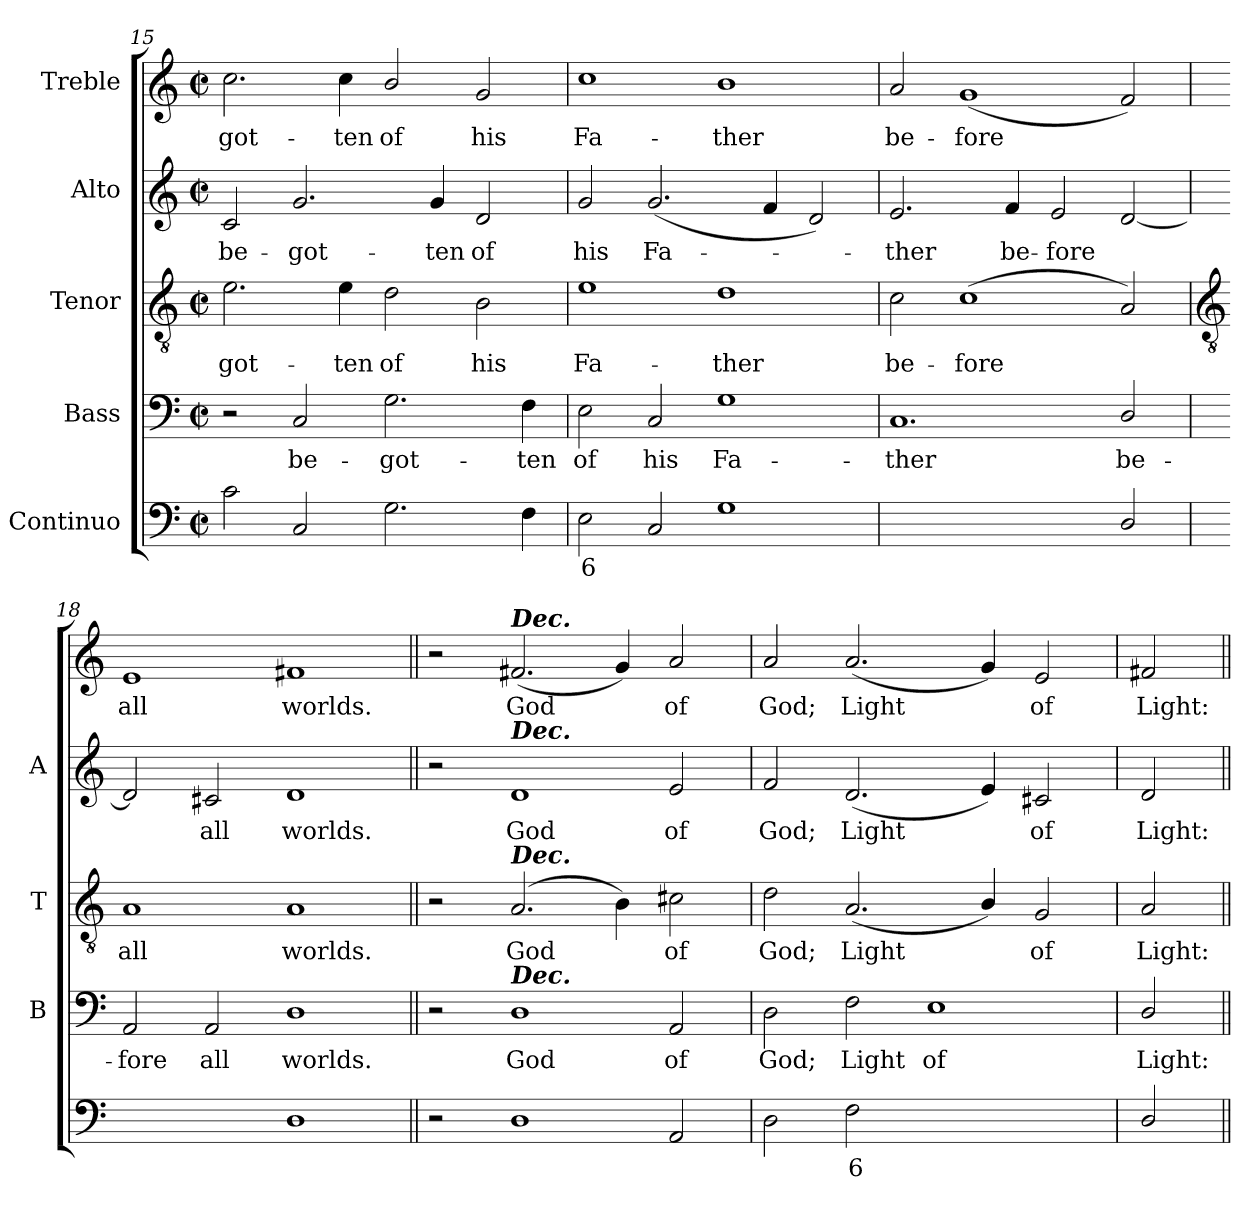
**kern	**text	**kern	**text	**kern	**text	**kern	**text	**kern	**text
*part5	*part5	*part4	*part4	*part3	*part3	*part2	*part2	*part1	*part1
*staff5	*staff5	*staff4	*staff4	*staff3	*staff3	*staff2	*staff2	*staff1	*staff1
*I"Continuo	*	*I"Bass	*	*I"Tenor	*	*I"Alto	*	*I"Treble	*
*	*	*I'B	*	*I'T	*	*I'A	*	*	*
*clefF4	*	*clefF4	*	*clefGv2	*	*clefG2	*	*clefG2	*
*k[]	*	*k[]	*	*k[]	*	*k[]	*	*k[]	*
*C:	*	*C:	*	*C:	*	*C:	*	*C:	*
*M4/2	*	*M4/2	*	*M4/2	*	*M4/2	*	*M4/2	*
*met(c|)	*	*met(c|)	*	*met(c|)	*	*met(c|)	*	*met(c|)	*
=15	=15	=15	=15	=15	=15	=15	=15	=15	=15
!	!	!	!	!	!LO:LY:b	!	!LO:LY:b	!	!LO:LY:b
2c	.	2r	.	2.e	-got-	2c	be-	2.cc	-got-
!	!	!	!LO:LY:b	!	!	!	!LO:LY:b	!	!
2C	.	2C	be-	.	.	2.g	-got-	.	.
!	!	!	!	!	!LO:LY:b	!	!	!	!LO:LY:b
.	.	.	.	4e	-ten	.	.	4cc	-ten
!	!	!	!LO:LY:b	!	!LO:LY:b	!	!	!	!LO:LY:b
2.G	.	2.G	-got-	2d	of	.	.	2b/	of
!	!	!	!	!	!	!	!LO:LY:b	!	!
.	.	.	.	.	.	4g	-ten	.	.
!	!	!	!	!	!LO:LY:b	!	!LO:LY:b	!	!LO:LY:b
.	.	.	.	2B	his	2d	of	2g	his
!	!	!	!LO:LY:b	!	!	!	!	!	!
4F	.	4F	-ten	.	.	.	.	.	.
=16	=16	=16	=16	=16	=16	=16	=16	=16	=16
!	!LO:LY:b	!	!LO:LY:b	!	!LO:LY:b	!	!LO:LY:b	!	!LO:LY:b
2E	6	2E	of	1e	Fa-	2g	his	1cc	Fa-
!	!	!	!LO:LY:b	!	!	!	!LO:LY:b	!	!
2C	.	2C	his	.	.	(<2.g	Fa-	.	.
!	!	!	!LO:LY:b	!	!LO:LY:b	!	!	!	!LO:LY:b
1G	.	1G	Fa-	1d	-ther	.	.	1b	-ther
.	.	.	.	.	.	4f	.	.	.
.	.	.	.	.	.	2d)	.	.	.
=17	=17	=17	=17	=17	=17	=17	=17	=17	=17
!	!LO:LY:b	!	!LO:LY:b	!	!LO:LY:b	!	!LO:LY:b	!	!LO:LY:b
[2Cyy	6	1.C	-ther	2c	be-	2.e	ther	2a	be-
!	!LO:LY:b	!	!	!	!LO:LY:b	!	!	!	!LO:LY:b
1Cyy]	5	.	.	(<1c	-fore	.	.	(<1g	-fore
!	!	!	!	!	!	!	!LO:LY:b	!	!
.	.	.	.	.	.	4f	be-	.	.
!	!	!	!	!	!	!	!LO:LY:b	!	!
.	.	.	.	.	.	2e	-fore	.	.
!	!	!	!LO:LY:b	!	!	!	!	!	!
2D/	.	2D/	be-	2A)	.	[2d	.	2f)	.
!!LO:LB:g=z
=18	=18	=18	=18	=18	=18	=18	=18	=18	=18
*	*	*	*	*clefGv2	*	*	*	*	*
!	!LO:LY:b	!	!LO:LY:b	!	!LO:LY:b	!	!	!	!LO:LY:b
[2AAyy	4	2AA	-fore	1A	all	2d]	.	1e	all
!	!LO:LY:b	!	!LO:LY:b	!	!	!	!LO:LY:b	!	!
2AAyy]	3	2AA	all	.	.	2c#X	all	.	.
!	!	!	!LO:LY:b	!	!LO:LY:b	!	!LO:LY:b	!	!LO:LY:b
1D	.	1D	worlds.	1A	worlds.	1d	worlds.	1f#X	worlds.
=19||	=19||	=19||	=19||	=19||	=19||	=19||	=19||	=19||	=19||
2r	.	2r	.	2r	.	2r	.	2r	.
!	!	!	!	!	!	!	!	!LO:TX:a:Bi:t=Dec.	!
!	!	!	!	!	!	!LO:TX:a:Bi:t=Dec.	!	!	!
!	!	!	!	!LO:TX:a:Bi:t=Dec.	!	!	!	!	!
!	!	!LO:TX:a:Bi:t=Dec.	!	!	!	!	!	!	!
!	!	!	!LO:LY:b	!	!LO:LY:b	!	!LO:LY:b	!	!LO:LY:b
1D	.	1D	God	(<2.A	God	1d	God	(<2.f#X	God
.	.	.	.	4B)	.	.	.	4g)	.
!	!	!	!LO:LY:b	!	!LO:LY:b	!	!LO:LY:b	!	!LO:LY:b
2AA	.	2AA	of	2c#X	of	2e	of	2a	of
=20	=20	=20	=20	=20	=20	=20	=20	=20	=20
!	!	!	!LO:LY:b	!	!LO:LY:b	!	!LO:LY:b	!	!LO:LY:b
2D	.	2D	God;	2d	God;	2f	God;	2a	God;
!	!LO:LY:b	!	!LO:LY:b	!	!LO:LY:b	!	!LO:LY:b	!	!LO:LY:b
2F	6	2F	Light	(<2.A	Light	(<2.d	Light	(<2.a	Light
!	!LO:LY:b	!	!LO:LY:b	!	!	!	!	!	!
[2Eyy	7	1E	of	.	.	.	.	.	.
.	.	.	.	4B/)	.	4e)	.	4g)	.
!	!LO:LY:b	!	!	!	!LO:LY:b	!	!LO:LY:b	!	!LO:LY:b
2Eyy]	6	.	.	2G	of	2c#X	of	2e	of
=21	=21	=21	=21	=21	=21	=21	=21	=21	=21
!	!	!	!LO:LY:b	!	!LO:LY:b	!	!LO:LY:b	!	!LO:LY:b
2D/	.	2D/	Light:	2A	Light:	2d	Light:	2f#X	Light:
=||	=||	=||	=||	=||	=||	=||	=||	=||	=||
*-	*-	*-	*-	*-	*-	*-	*-	*-	*-
